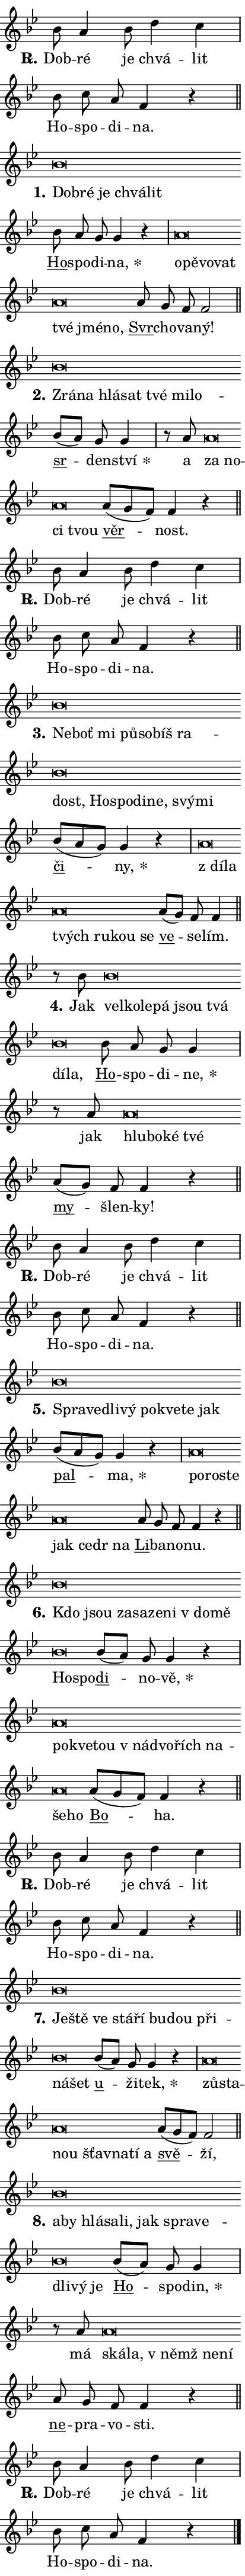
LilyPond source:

\version "2.24.0"
\header { tagline = "" }
\paper {
  indent = 0\cm
  top-margin = 0\cm
  right-margin = 0.13\cm % to fit lyric hyphens
  bottom-margin = 0\cm
  left-margin = 0\cm
  paper-width = 7\cm
  page-breaking = #ly:one-page-breaking
  system-system-spacing.basic-distance = #11
  score-system-spacing.basic-distance = #11
  ragged-last = ##f
}


%% Author: Thomas Morley
%% https://lists.gnu.org/archive/html/lilypond-user/2020-05/msg00002.html
#(define (line-position grob)
"Returns position of @var[grob} in current system:
   @code{'start}, if at first time-step
   @code{'end}, if at last time-step
   @code{'middle} otherwise
"
  (let* ((col (ly:item-get-column grob))
         (ln (ly:grob-object col 'left-neighbor))
         (rn (ly:grob-object col 'right-neighbor))
         (col-to-check-left (if (ly:grob? ln) ln col))
         (col-to-check-right (if (ly:grob? rn) rn col))
         (break-dir-left
           (and
             (ly:grob-property col-to-check-left 'non-musical #f)
             (ly:item-break-dir col-to-check-left)))
         (break-dir-right
           (and
             (ly:grob-property col-to-check-right 'non-musical #f)
             (ly:item-break-dir col-to-check-right))))
        (cond ((eqv? 1 break-dir-left) 'start)
              ((eqv? -1 break-dir-right) 'end)
              (else 'middle))))

#(define (tranparent-at-line-position vctor)
  (lambda (grob)
  "Relying on @code{line-position} select the relevant enry from @var{vctor}.
Used to determine transparency,"
    (case (line-position grob)
      ((end) (not (vector-ref vctor 0)))
      ((middle) (not (vector-ref vctor 1)))
      ((start) (not (vector-ref vctor 2))))))

noteHeadBreakVisibility =
#(define-music-function (break-visibility)(vector?)
"Makes @code{NoteHead}s transparent relying on @var{break-visibility}"
#{
  \override NoteHead.transparent =
    #(tranparent-at-line-position break-visibility)
#})

#(define delete-ledgers-for-transparent-note-heads
  (lambda (grob)
    "Reads whether a @code{NoteHead} is transparent.
If so this @code{NoteHead} is removed from @code{'note-heads} from
@var{grob}, which is supposed to be @code{LedgerLineSpanner}.
As a result ledgers are not printed for this @code{NoteHead}"
    (let* ((nhds-array (ly:grob-object grob 'note-heads))
           (nhds-list
             (if (ly:grob-array? nhds-array)
                 (ly:grob-array->list nhds-array)
                 '()))
           ;; Relies on the transparent-property being done before
           ;; Staff.LedgerLineSpanner.after-line-breaking is executed.
           ;; This is fragile ...
           (to-keep
             (remove
               (lambda (nhd)
                 (ly:grob-property nhd 'transparent #f))
               nhds-list)))
      ;; TODO find a better method to iterate over grob-arrays, similiar
      ;; to filter/remove etc for lists
      ;; For now rebuilt from scratch
      (set! (ly:grob-object grob 'note-heads)  '())
      (for-each
        (lambda (nhd)
          (ly:pointer-group-interface::add-grob grob 'note-heads nhd))
        to-keep))))

squashNotes = {
  \override NoteHead.X-extent = #'(-0.2 . 0.2)
  \override NoteHead.Y-extent = #'(-0.75 . 0)
  \override NoteHead.stencil =
    #(lambda (grob)
       (let ((pos (ly:grob-property grob 'staff-position)))
         (begin
           (if (< pos -7) (display "ERROR: Lower brevis then expected\n") (display ""))
           (if (<= pos -6) ly:text-interface::print ly:note-head::print))))
}
unSquashNotes = {
  \revert NoteHead.X-extent
  \revert NoteHead.Y-extent
  \revert NoteHead.stencil
}

hideNotes = \noteHeadBreakVisibility #begin-of-line-visible
unHideNotes = \noteHeadBreakVisibility #all-visible

% work-around for resetting accidentals
% https://lilypond.org/doc/v2.23/Documentation/notation/displaying-rhythms#unmetered-music
cadenzaMeasure = {
  \cadenzaOff
  \partial 1024 s1024
  \cadenzaOn
}

#(define-markup-command (accent layout props text) (markup?)
  "Underline accented syllable"
  (interpret-markup layout props
    #{\markup \override #'(offset . 4.3) \underline { #text }#}))

responsum = \markup \concat {
  "R" \hspace #-1.05 \path #0.1 #'((moveto 0 0.07) (lineto 0.9 0.8)) \hspace #0.05 "."
}

spaceSize = #0.6828661417322834 % exact space size for TeX Gyre Schola

\layout {
  \context {
    \Staff
    \remove "Time_signature_engraver"
    \override LedgerLineSpanner.after-line-breaking = #delete-ledgers-for-transparent-note-heads
  }
  \context {
    \Lyrics {
      \override LyricSpace.minimum-distance = \spaceSize
      \override LyricText.font-name = #"TeX Gyre Schola"
      \override LyricText.font-size = 1
      \override StanzaNumber.font-name = #"TeX Gyre Schola Bold"
      \override StanzaNumber.font-size = 1
    }
  }
  \context {
    \Score 
    \override NoteHead.text =
      #(lambda (grob) 
        (let ((pos (ly:grob-property grob 'staff-position)))
          #{\markup {
            \combine
              \halign #-0.55 \raise #(if (= pos -6) 0 0.5) \override #'(thickness . 2) \draw-line #'(3.2 . 0)
              \musicglyph "noteheads.sM1"
          }#}))
  }
}

% magnetic-lyrics.ily
%
%   written by
%     Jean Abou Samra <jean@abou-samra.fr>
%     Werner Lemberg <wl@gnu.org>
%
%   adapted by
%     Jiri Hon <jiri.hon@gmail.com>
%
% Version 2022-Apr-15

% https://www.mail-archive.com/lilypond-user@gnu.org/msg149350.html

#(define (Left_hyphen_pointer_engraver context)
   "Collect syllable-hyphen-syllable occurrences in lyrics and store
them in properties.  This engraver only looks to the left.  For
example, if the lyrics input is @code{foo -- bar}, it does the
following.

@itemize @bullet
@item
Set the @code{text} property of the @code{LyricHyphen} grob between
@q{foo} and @q{bar} to @code{foo}.

@item
Set the @code{left-hyphen} property of the @code{LyricText} grob with
text @q{foo} to the @code{LyricHyphen} grob between @q{foo} and
@q{bar}.
@end itemize

Use this auxiliary engraver in combination with the
@code{lyric-@/text::@/apply-@/magnetic-@/offset!} hook."
   (let ((hyphen #f)
         (text #f))
     (make-engraver
      (acknowledgers
       ((lyric-syllable-interface engraver grob source-engraver)
        (set! text grob)))
      (end-acknowledgers
       ((lyric-hyphen-interface engraver grob source-engraver)
        ;(when (not (grob::has-interface grob 'lyric-space-interface))
          (set! hyphen grob)));)
      ((stop-translation-timestep engraver)
       (when (and text hyphen)
         (ly:grob-set-object! text 'left-hyphen hyphen))
       (set! text #f)
       (set! hyphen #f)))))

#(define (lyric-text::apply-magnetic-offset! grob)
   "If the space between two syllables is less than the value in
property @code{LyricText@/.details@/.squash-threshold}, move the right
syllable to the left so that it gets concatenated with the left
syllable.

Use this function as a hook for
@code{LyricText@/.after-@/line-@/breaking} if the
@code{Left_@/hyphen_@/pointer_@/engraver} is active."
   (let ((hyphen (ly:grob-object grob 'left-hyphen #f)))
     (when hyphen
       (let ((left-text (ly:spanner-bound hyphen LEFT)))
         (when (grob::has-interface left-text 'lyric-syllable-interface)
           (let* ((common (ly:grob-common-refpoint grob left-text X))
                  (this-x-ext (ly:grob-extent grob common X))
                  (left-x-ext
                   (begin
                     ;; Trigger magnetism for left-text.
                     (ly:grob-property left-text 'after-line-breaking)
                     (ly:grob-extent left-text common X)))
                  ;; `delta` is the gap width between two syllables.
                  (delta (- (interval-start this-x-ext)
                            (interval-end left-x-ext)))
                  (details (ly:grob-property grob 'details))
                  (threshold (assoc-get 'squash-threshold details 0.2)))
             (when (< delta threshold)
               (let* (;; We have to manipulate the input text so that
                      ;; ligatures crossing syllable boundaries are not
                      ;; disabled.  For languages based on the Latin
                      ;; script this is essentially a beautification.
                      ;; However, for non-Western scripts it can be a
                      ;; necessity.
                      (lt (ly:grob-property left-text 'text))
                      (rt (ly:grob-property grob 'text))
                      (is-space (grob::has-interface hyphen 'lyric-space-interface))
                      (space (if is-space " " ""))
                      (extra-delta (if is-space spaceSize 0))
                      ;; Append new syllable.
                      (ltrt-space (if (and (string? lt) (string? rt))
                                (string-append lt space rt)
                                (make-concat-markup (list lt space rt))))
                      ;; Right-align `ltrt` to the right side.
                      (ltrt-space-markup (grob-interpret-markup
                               grob
                               (make-translate-markup
                                (cons (interval-length this-x-ext) 0)
                                (make-right-align-markup ltrt-space)))))
                 (begin
                   ;; Don't print `left-text`.
                   (ly:grob-set-property! left-text 'stencil #f)
                   ;; Set text and stencil (which holds all collected
                   ;; syllables so far) and shift it to the left.
                   (ly:grob-set-property! grob 'text ltrt-space)
                   (ly:grob-set-property! grob 'stencil ltrt-space-markup)
                   (ly:grob-translate-axis! grob (- (- delta extra-delta)) X))))))))))


#(define (lyric-hyphen::displace-bounds-first grob)
   ;; Make very sure this callback isn't triggered too early.
   (let ((left (ly:spanner-bound grob LEFT))
         (right (ly:spanner-bound grob RIGHT)))
     (ly:grob-property left 'after-line-breaking)
     (ly:grob-property right 'after-line-breaking)
     (ly:lyric-hyphen::print grob)))

squashThreshold = #0.4

\layout {
  \context {
    \Lyrics
    \consists #Left_hyphen_pointer_engraver
    \override LyricText.after-line-breaking =
      #lyric-text::apply-magnetic-offset!
    \override LyricHyphen.stencil = #lyric-hyphen::displace-bounds-first
    \override LyricText.details.squash-threshold = \squashThreshold
    \override LyricHyphen.minimum-distance = 0
    \override LyricHyphen.minimum-length = \squashThreshold
  }
}

squashText = \override LyricText.details.squash-threshold = 9999
unSquashText = \override LyricText.details.squash-threshold = \squashThreshold

leftText = \override LyricText.self-alignment-X = #LEFT
unLeftText = \revert LyricText.self-alignment-X

starOffset = #(lambda (grob) 
                (let ((x_offset (ly:self-alignment-interface::aligned-on-x-parent grob)))
                  (if (= x_offset 0) 0 (+ x_offset 1.2))))

star = #(define-music-function (syllable)(string?)
"Append star separator at the end of a syllable"
#{
  \once \override LyricText.X-offset = #starOffset
  \lyricmode { \markup {
    #syllable
    \override #'((font-name . "TeX Gyre Schola Bold")) \hspace #0.2 \lower #0.65 \larger "*"
  } }
#})

starAccent = #(define-music-function (syllable)(string?)
"Append star separator at the end of a syllable and make accent"
#{
  \once \override LyricText.X-offset = #starOffset
  \lyricmode { \markup {
    \accent #syllable
    \override #'((font-name . "TeX Gyre Schola Bold")) \hspace #0.2 \lower #0.65 \larger "*"
  } }
#})

breath = #(define-music-function (syllable)(string?)
"Append breathing indicator at the end of a syllable"
#{
  \lyricmode { \markup { #syllable "+" } }
#})

optionalBreath = #(define-music-function (syllable)(string?)
"Append optional breathing indicator at the end of a syllable"
#{
  \lyricmode { \markup { #syllable "(+)" } }
#})


\score {
    <<
        \new Voice = "melody" { \cadenzaOn \key bes \major \relative { bes'8 a4 bes8 d4 c \cadenzaMeasure \bar "|" bes8 c a f4 r \cadenzaMeasure \bar "||" \break } }
        \new Lyrics \lyricsto "melody" { \lyricmode { \set stanza = \responsum
Dob -- ré je chvá -- lit Ho -- spo -- di -- na. } }
    >>
    \layout {}
}

\score {
    <<
        \new Voice = "melody" { \cadenzaOn \key bes \major \relative { \squashNotes bes'\breve*1/16 \hideNotes \breve*1/16 \bar "" \breve*1/16 \bar "" \breve*1/16 \breve*1/16 \bar "" \unHideNotes \unSquashNotes \bar "" bes8 a g g4 r \cadenzaMeasure \bar "|" \squashNotes a\breve*1/16 \hideNotes \breve*1/16 \bar "" \breve*1/16 \bar "" \breve*1/16 \bar "" \breve*1/16 \bar "" \breve*1/16 \breve*1/16 \bar "" \unHideNotes \unSquashNotes \bar "" a8 g f f2 \cadenzaMeasure \bar "||" \break } }
        \new Lyrics \lyricsto "melody" { \lyricmode { \set stanza = "1."
\leftText Dob -- \squashText ré je chvá -- lit \unLeftText \unSquashText \markup \accent Ho -- spo -- di -- \star na, \leftText o -- \squashText pě -- vo -- vat tvé jmé -- no, \unLeftText \unSquashText \markup \accent Svr -- cho -- va -- ný! } }
    >>
    \layout {}
}

\score {
    <<
        \new Voice = "melody" { \cadenzaOn \key bes \major \relative { \squashNotes bes'\breve*1/16 \hideNotes \breve*1/16 \bar "" \breve*1/16 \bar "" \breve*1/16 \bar "" \breve*1/16 \bar "" \breve*1/16 \breve*1/16 \bar "" \unHideNotes \unSquashNotes \bar "" bes8[( a)] g g4 \cadenzaMeasure \bar "|" r8 a8 \squashNotes a\breve*1/16 \hideNotes \breve*1/16 \bar "" \breve*1/16 \breve*1/16 \bar "" \unHideNotes \unSquashNotes \bar "" a8[( g f)] f4 r \cadenzaMeasure \bar "||" \break } }
        \new Lyrics \lyricsto "melody" { \lyricmode { \set stanza = "2."
\leftText Zrá -- \squashText na hlá -- sat tvé mi -- lo -- \unLeftText \unSquashText \markup \accent sr -- den -- \star ství a \leftText za \squashText no -- ci tvou \unLeftText \unSquashText \markup \accent věr -- nost. } }
    >>
    \layout {}
}

\score {
    <<
        \new Voice = "melody" { \cadenzaOn \key bes \major \relative { bes'8 a4 bes8 d4 c \cadenzaMeasure \bar "|" bes8 c a f4 r \cadenzaMeasure \bar "||" \break } }
        \new Lyrics \lyricsto "melody" { \lyricmode { \set stanza = \responsum
Dob -- ré je chvá -- lit Ho -- spo -- di -- na. } }
    >>
    \layout {}
}

\score {
    <<
        \new Voice = "melody" { \cadenzaOn \key bes \major \relative { \squashNotes bes'\breve*1/16 \hideNotes \breve*1/16 \bar "" \breve*1/16 \bar "" \breve*1/16 \bar "" \breve*1/16 \bar "" \breve*1/16 \bar "" \breve*1/16 \bar "" \breve*1/16 \bar "" \breve*1/16 \bar "" \breve*1/16 \bar "" \breve*1/16 \bar "" \breve*1/16 \bar "" \breve*1/16 \breve*1/16 \bar "" \unHideNotes \unSquashNotes \bar "" bes8[( a g)] g4 r \cadenzaMeasure \bar "|" \squashNotes a\breve*1/16 \hideNotes \breve*1/16 \bar "" \breve*1/16 \bar "" \breve*1/16 \bar "" \breve*1/16 \breve*1/16 \bar "" \unHideNotes \unSquashNotes \bar "" a8[( g)] f f4 \cadenzaMeasure \bar "||" \break } }
        \new Lyrics \lyricsto "melody" { \lyricmode { \set stanza = "3."
\leftText Ne -- \squashText boť mi pů -- so -- bíš ra -- dost, Ho -- spo -- di -- ne, svý -- mi \unLeftText \unSquashText \markup \accent či -- \star ny, \leftText "z dí" -- \squashText la tvých ru -- kou se \unLeftText \unSquashText \markup \accent ve -- se -- lím. } }
    >>
    \layout {}
}

\score {
    <<
        \new Voice = "melody" { \cadenzaOn \key bes \major \relative { r8 bes'8 \squashNotes bes\breve*1/16 \hideNotes \breve*1/16 \bar "" \breve*1/16 \bar "" \breve*1/16 \bar "" \breve*1/16 \bar "" \breve*1/16 \bar "" \breve*1/16 \breve*1/16 \bar "" \unHideNotes \unSquashNotes \bar "" bes8 a g g4 \cadenzaMeasure \bar "|" r8 a8 \squashNotes a\breve*1/16 \hideNotes \breve*1/16 \bar "" \breve*1/16 \breve*1/16 \bar "" \unHideNotes \unSquashNotes \bar "" a8[( g)] f f4 r \cadenzaMeasure \bar "||" \break } }
        \new Lyrics \lyricsto "melody" { \lyricmode { \set stanza = "4."
Jak \leftText vel -- \squashText ko -- le -- pá jsou tvá dí -- la, \unLeftText \unSquashText \markup \accent Ho -- spo -- di -- \star ne, jak \leftText hlu -- \squashText bo -- ké tvé \unLeftText \unSquashText \markup \accent my -- šlen -- ky! } }
    >>
    \layout {}
}

\score {
    <<
        \new Voice = "melody" { \cadenzaOn \key bes \major \relative { bes'8 a4 bes8 d4 c \cadenzaMeasure \bar "|" bes8 c a f4 r \cadenzaMeasure \bar "||" \break } }
        \new Lyrics \lyricsto "melody" { \lyricmode { \set stanza = \responsum
Dob -- ré je chvá -- lit Ho -- spo -- di -- na. } }
    >>
    \layout {}
}

\score {
    <<
        \new Voice = "melody" { \cadenzaOn \key bes \major \relative { \squashNotes bes'\breve*1/16 \hideNotes \breve*1/16 \bar "" \breve*1/16 \bar "" \breve*1/16 \bar "" \breve*1/16 \bar "" \breve*1/16 \bar "" \breve*1/16 \breve*1/16 \bar "" \unHideNotes \unSquashNotes \bar "" bes8[( a g)] g4 r \cadenzaMeasure \bar "|" \squashNotes a\breve*1/16 \hideNotes \breve*1/16 \bar "" \breve*1/16 \bar "" \breve*1/16 \bar "" \breve*1/16 \bar "" \breve*1/16 \breve*1/16 \bar "" \unHideNotes \unSquashNotes \bar "" a8 g f f4 r \cadenzaMeasure \bar "||" \break } }
        \new Lyrics \lyricsto "melody" { \lyricmode { \set stanza = "5."
\leftText Spra -- \squashText ve -- dli -- vý po -- kve -- te jak \unLeftText \unSquashText \markup \accent pal -- \star ma, \leftText po -- \squashText ro -- ste jak ce -- dr na \unLeftText \unSquashText \markup \accent Li -- ba -- no -- nu. } }
    >>
    \layout {}
}

\score {
    <<
        \new Voice = "melody" { \cadenzaOn \key bes \major \relative { \squashNotes bes'\breve*1/16 \hideNotes \breve*1/16 \bar "" \breve*1/16 \bar "" \breve*1/16 \bar "" \breve*1/16 \bar "" \breve*1/16 \bar "" \breve*1/16 \bar "" \breve*1/16 \bar "" \breve*1/16 \breve*1/16 \bar "" \unHideNotes \unSquashNotes \bar "" bes8[( a)] g g4 r \cadenzaMeasure \bar "|" \squashNotes a\breve*1/16 \hideNotes \breve*1/16 \bar "" \breve*1/16 \bar "" \breve*1/16 \bar "" \breve*1/16 \bar "" \breve*1/16 \bar "" \breve*1/16 \bar "" \breve*1/16 \breve*1/16 \bar "" \unHideNotes \unSquashNotes \bar "" a8[( g f)] f4 r \cadenzaMeasure \bar "||" \break } }
        \new Lyrics \lyricsto "melody" { \lyricmode { \set stanza = "6."
\leftText Kdo \squashText jsou za -- sa -- ze -- ni "v do" -- mě Ho -- spo -- \unLeftText \unSquashText \markup \accent di -- no -- \star vě, \leftText po -- \squashText kve -- tou "v ná" -- dvo -- řích na -- še -- ho \unLeftText \unSquashText \markup \accent Bo -- ha. } }
    >>
    \layout {}
}

\score {
    <<
        \new Voice = "melody" { \cadenzaOn \key bes \major \relative { bes'8 a4 bes8 d4 c \cadenzaMeasure \bar "|" bes8 c a f4 r \cadenzaMeasure \bar "||" \break } }
        \new Lyrics \lyricsto "melody" { \lyricmode { \set stanza = \responsum
Dob -- ré je chvá -- lit Ho -- spo -- di -- na. } }
    >>
    \layout {}
}

\score {
    <<
        \new Voice = "melody" { \cadenzaOn \key bes \major \relative { \squashNotes bes'\breve*1/16 \hideNotes \breve*1/16 \bar "" \breve*1/16 \bar "" \breve*1/16 \bar "" \breve*1/16 \bar "" \breve*1/16 \bar "" \breve*1/16 \bar "" \breve*1/16 \bar "" \breve*1/16 \breve*1/16 \bar "" \unHideNotes \unSquashNotes \bar "" bes8[( a)] g g4 r \cadenzaMeasure \bar "|" \squashNotes a\breve*1/16 \hideNotes \breve*1/16 \bar "" \breve*1/16 \bar "" \breve*1/16 \bar "" \breve*1/16 \bar "" \breve*1/16 \breve*1/16 \bar "" \unHideNotes \unSquashNotes \bar "" a8[( g f)] f2 \cadenzaMeasure \bar "||" \break } }
        \new Lyrics \lyricsto "melody" { \lyricmode { \set stanza = "7."
\leftText Je -- \squashText ště ve stá -- ří bu -- dou při -- ná -- šet \unLeftText \unSquashText \markup \accent u -- ži -- \star tek, \leftText zů -- \squashText sta -- nou šťav -- na -- tí a \unLeftText \unSquashText \markup \accent svě -- ží, } }
    >>
    \layout {}
}

\score {
    <<
        \new Voice = "melody" { \cadenzaOn \key bes \major \relative { \squashNotes bes'\breve*1/16 \hideNotes \breve*1/16 \bar "" \breve*1/16 \bar "" \breve*1/16 \bar "" \breve*1/16 \bar "" \breve*1/16 \bar "" \breve*1/16 \bar "" \breve*1/16 \bar "" \breve*1/16 \bar "" \breve*1/16 \breve*1/16 \bar "" \unHideNotes \unSquashNotes \bar "" bes8[( a)] g g4 \cadenzaMeasure \bar "|" r8 a8 \squashNotes a\breve*1/16 \hideNotes \breve*1/16 \bar "" \breve*1/16 \bar "" \breve*1/16 \breve*1/16 \bar "" \unHideNotes \unSquashNotes \bar "" a8 g f f4 r \cadenzaMeasure \bar "||" \break } }
        \new Lyrics \lyricsto "melody" { \lyricmode { \set stanza = "8."
\leftText a -- \squashText by hlá -- sa -- li, jak spra -- ve -- dli -- vý je \unLeftText \unSquashText \markup \accent Ho -- spo -- \star din, má \leftText ská -- \squashText la, "v němž" ne -- ní \unLeftText \unSquashText \markup \accent ne -- pra -- vo -- sti. } }
    >>
    \layout {}
}

\score {
    <<
        \new Voice = "melody" { \cadenzaOn \key bes \major \relative { bes'8 a4 bes8 d4 c \cadenzaMeasure \bar "|" bes8 c a f4 r \cadenzaMeasure \bar "||" \break } \bar "|." }
        \new Lyrics \lyricsto "melody" { \lyricmode { \set stanza = \responsum
Dob -- ré je chvá -- lit Ho -- spo -- di -- na. } }
    >>
    \layout {}
}
